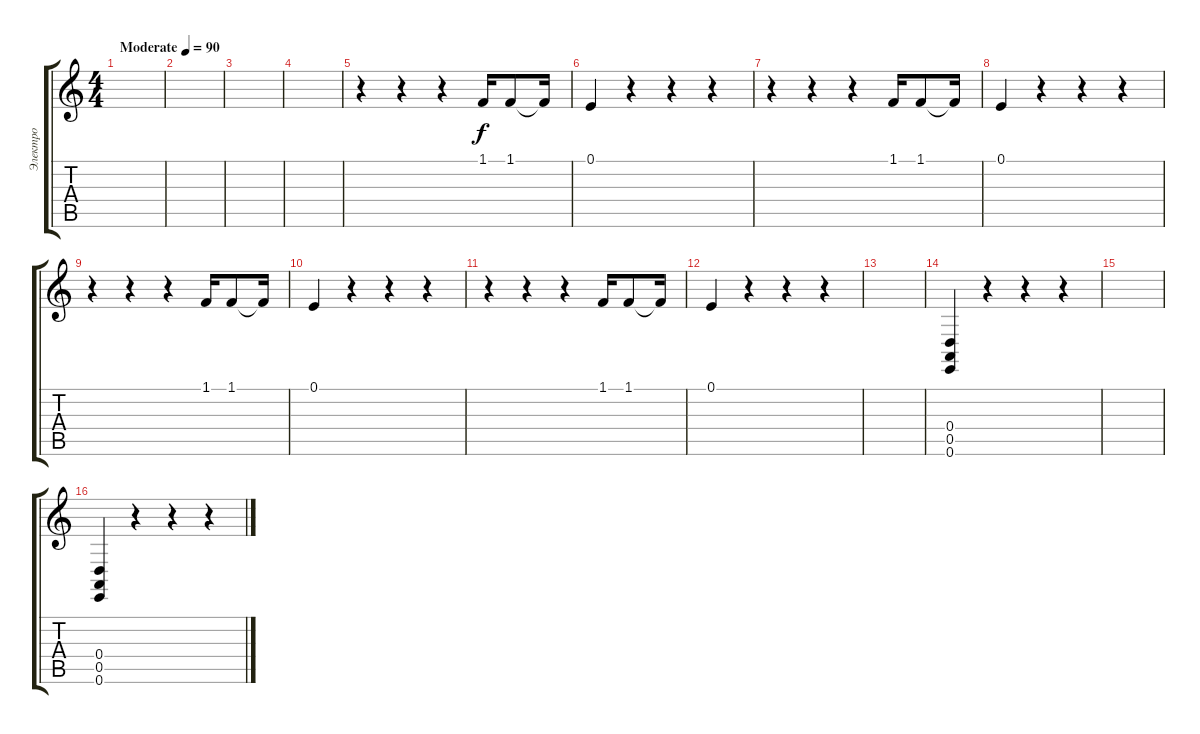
\track ("Электро" "Электро") {instrument synthbrass1}
\staff {score tabs}
\tuning (E4 B3 G3 D3 A2 E2) {hide}
\ts (4 4)
\tempo (90 "Moderate")
\clef g2
\ks c
|
|
|
|
r.4 r.4 r.4 1.1.16 1.1.8 1.1{t}.16 |
0.1.4 r.4 r.4 r.4 |
r.4 r.4 r.4 1.1.16 1.1.8 1.1{t}.16 |
0.1.4 r.4 r.4 r.4 |
r.4 r.4 r.4 1.1.16 1.1.8 1.1{t}.16 |
0.1.4 r.4 r.4 r.4 |
r.4 r.4 r.4 1.1.16 1.1.8 1.1{t}.16 |
0.1.4 r.4 r.4 r.4 |
|
(0.4 0.5 0.6).4 r.4 r.4 r.4 |
|
(0.4 0.5 0.6).4 r.4 r.4 r.4
